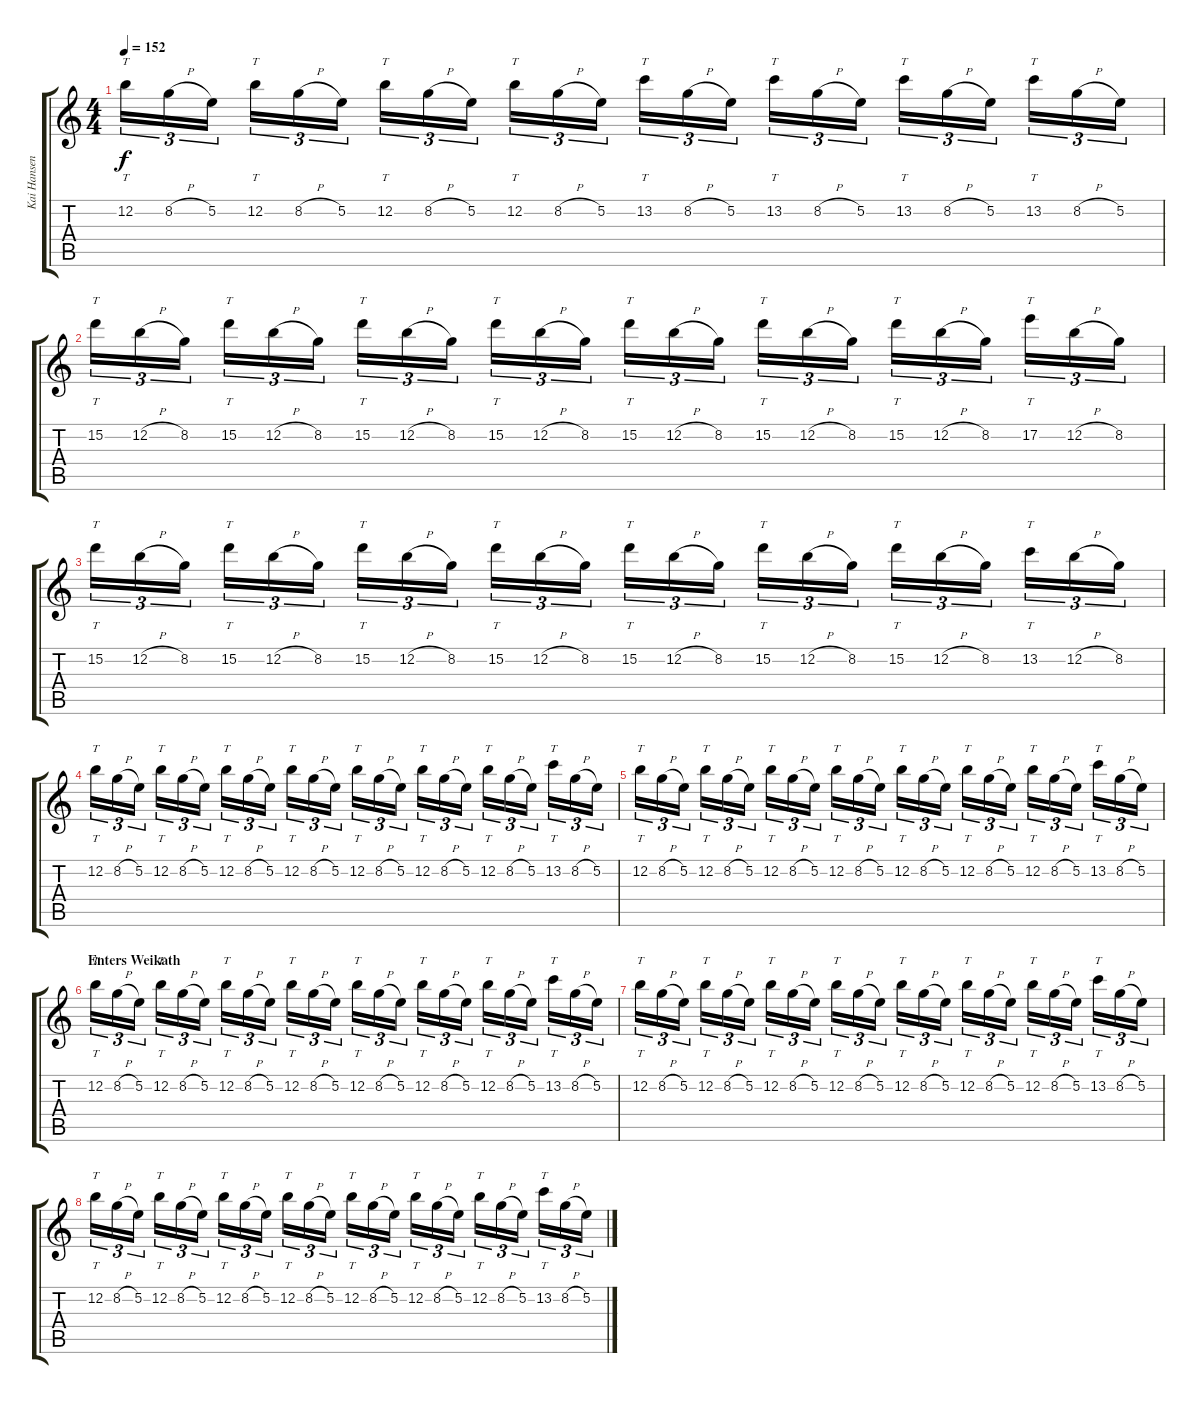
\track ("Kai Hansen" "Kai Hansen") {instrument distortionguitar}
\staff {score tabs}
\tuning (E4 B3 G3 D3 A2 E2) {hide}
\ts (4 4)
\tempo 152
\clef g2
\ks c
12.2.16{tt tu (3 2) dy f} 8.2{h}.16{tu (3 2)} 5.2.16{tu (3 2) beam splitsecondary} 12.2.16{tt tu (3 2)} 8.2{h}.16{tu (3 2)} 5.2.16{tu (3 2)} 12.2.16{tt tu (3 2)} 8.2{h}.16{tu (3 2)} 5.2.16{tu (3 2) beam splitsecondary} 12.2.16{tt tu (3 2)} 8.2{h}.16{tu (3 2)} 5.2.16{tu (3 2)} 13.2.16{tt tu (3 2)} 8.2{h}.16{tu (3 2)} 5.2.16{tu (3 2) beam splitsecondary} 13.2.16{tt tu (3 2)} 8.2{h}.16{tu (3 2)} 5.2.16{tu (3 2)} 13.2.16{tt tu (3 2)} 8.2{h}.16{tu (3 2)} 5.2.16{tu (3 2) beam splitsecondary} 13.2.16{tt tu (3 2)} 8.2{h}.16{tu (3 2)} 5.2.16{tu (3 2)} |
15.2.16{tt tu (3 2)} 12.2{h}.16{tu (3 2)} 8.2.16{tu (3 2) beam splitsecondary} 15.2.16{tt tu (3 2)} 12.2{h}.16{tu (3 2)} 8.2.16{tu (3 2)} 15.2.16{tt tu (3 2)} 12.2{h}.16{tu (3 2)} 8.2.16{tu (3 2) beam splitsecondary} 15.2.16{tt tu (3 2)} 12.2{h}.16{tu (3 2)} 8.2.16{tu (3 2)} 15.2.16{tt tu (3 2)} 12.2{h}.16{tu (3 2)} 8.2.16{tu (3 2) beam splitsecondary} 15.2.16{tt tu (3 2)} 12.2{h}.16{tu (3 2)} 8.2.16{tu (3 2)} 15.2.16{tt tu (3 2)} 12.2{h}.16{tu (3 2)} 8.2.16{tu (3 2) beam splitsecondary} 17.2.16{tt tu (3 2)} 12.2{h}.16{tu (3 2)} 8.2.16{tu (3 2)} |
15.2.16{tt tu (3 2)} 12.2{h}.16{tu (3 2)} 8.2.16{tu (3 2) beam splitsecondary} 15.2.16{tt tu (3 2)} 12.2{h}.16{tu (3 2)} 8.2.16{tu (3 2)} 15.2.16{tt tu (3 2)} 12.2{h}.16{tu (3 2)} 8.2.16{tu (3 2) beam splitsecondary} 15.2.16{tt tu (3 2)} 12.2{h}.16{tu (3 2)} 8.2.16{tu (3 2)} 15.2.16{tt tu (3 2)} 12.2{h}.16{tu (3 2)} 8.2.16{tu (3 2) beam splitsecondary} 15.2.16{tt tu (3 2)} 12.2{h}.16{tu (3 2)} 8.2.16{tu (3 2)} 15.2.16{tt tu (3 2)} 12.2{h}.16{tu (3 2)} 8.2.16{tu (3 2) beam splitsecondary} 13.2.16{tt tu (3 2)} 12.2{h}.16{tu (3 2)} 8.2.16{tu (3 2)} |
12.2.16{tt tu (3 2)} 8.2{h}.16{tu (3 2)} 5.2.16{tu (3 2) beam splitsecondary} 12.2.16{tt tu (3 2)} 8.2{h}.16{tu (3 2)} 5.2.16{tu (3 2)} 12.2.16{tt tu (3 2)} 8.2{h}.16{tu (3 2)} 5.2.16{tu (3 2) beam splitsecondary} 12.2.16{tt tu (3 2)} 8.2{h}.16{tu (3 2)} 5.2.16{tu (3 2)} 12.2.16{tt tu (3 2)} 8.2{h}.16{tu (3 2)} 5.2.16{tu (3 2) beam splitsecondary} 12.2.16{tt tu (3 2)} 8.2{h}.16{tu (3 2)} 5.2.16{tu (3 2)} 12.2.16{tt tu (3 2)} 8.2{h}.16{tu (3 2)} 5.2.16{tu (3 2) beam splitsecondary} 13.2.16{tt tu (3 2)} 8.2{h}.16{tu (3 2)} 5.2.16{tu (3 2)} |
12.2.16{tt tu (3 2)} 8.2{h}.16{tu (3 2)} 5.2.16{tu (3 2) beam splitsecondary} 12.2.16{tt tu (3 2)} 8.2{h}.16{tu (3 2)} 5.2.16{tu (3 2)} 12.2.16{tt tu (3 2)} 8.2{h}.16{tu (3 2)} 5.2.16{tu (3 2) beam splitsecondary} 12.2.16{tt tu (3 2)} 8.2{h}.16{tu (3 2)} 5.2.16{tu (3 2)} 12.2.16{tt tu (3 2)} 8.2{h}.16{tu (3 2)} 5.2.16{tu (3 2) beam splitsecondary} 12.2.16{tt tu (3 2)} 8.2{h}.16{tu (3 2)} 5.2.16{tu (3 2)} 12.2.16{tt tu (3 2)} 8.2{h}.16{tu (3 2)} 5.2.16{tu (3 2) beam splitsecondary} 13.2.16{tt tu (3 2)} 8.2{h}.16{tu (3 2)} 5.2.16{tu (3 2)} |
\section ("" "Enters Weikath")
12.2.16{tt tu (3 2) volume 14 balance 8} 8.2{h}.16{tu (3 2)} 5.2.16{tu (3 2) beam splitsecondary} 12.2.16{tt tu (3 2)} 8.2{h}.16{tu (3 2)} 5.2.16{tu (3 2)} 12.2.16{tt tu (3 2)} 8.2{h}.16{tu (3 2)} 5.2.16{tu (3 2) beam splitsecondary} 12.2.16{tt tu (3 2)} 8.2{h}.16{tu (3 2)} 5.2.16{tu (3 2)} 12.2.16{tt tu (3 2)} 8.2{h}.16{tu (3 2)} 5.2.16{tu (3 2) beam splitsecondary} 12.2.16{tt tu (3 2)} 8.2{h}.16{tu (3 2)} 5.2.16{tu (3 2)} 12.2.16{tt tu (3 2)} 8.2{h}.16{tu (3 2)} 5.2.16{tu (3 2) beam splitsecondary} 13.2.16{tt tu (3 2)} 8.2{h}.16{tu (3 2)} 5.2.16{tu (3 2)} |
12.2.16{tt tu (3 2)} 8.2{h}.16{tu (3 2)} 5.2.16{tu (3 2) beam splitsecondary} 12.2.16{tt tu (3 2)} 8.2{h}.16{tu (3 2)} 5.2.16{tu (3 2)} 12.2.16{tt tu (3 2)} 8.2{h}.16{tu (3 2)} 5.2.16{tu (3 2) beam splitsecondary} 12.2.16{tt tu (3 2)} 8.2{h}.16{tu (3 2)} 5.2.16{tu (3 2)} 12.2.16{tt tu (3 2)} 8.2{h}.16{tu (3 2)} 5.2.16{tu (3 2) beam splitsecondary} 12.2.16{tt tu (3 2)} 8.2{h}.16{tu (3 2)} 5.2.16{tu (3 2)} 12.2.16{tt tu (3 2)} 8.2{h}.16{tu (3 2)} 5.2.16{tu (3 2) beam splitsecondary} 13.2.16{tt tu (3 2)} 8.2{h}.16{tu (3 2)} 5.2.16{tu (3 2)} |
12.2.16{tt tu (3 2)} 8.2{h}.16{tu (3 2)} 5.2.16{tu (3 2) beam splitsecondary} 12.2.16{tt tu (3 2)} 8.2{h}.16{tu (3 2)} 5.2.16{tu (3 2)} 12.2.16{tt tu (3 2)} 8.2{h}.16{tu (3 2)} 5.2.16{tu (3 2) beam splitsecondary} 12.2.16{tt tu (3 2)} 8.2{h}.16{tu (3 2)} 5.2.16{tu (3 2)} 12.2.16{tt tu (3 2)} 8.2{h}.16{tu (3 2)} 5.2.16{tu (3 2) beam splitsecondary} 12.2.16{tt tu (3 2)} 8.2{h}.16{tu (3 2)} 5.2.16{tu (3 2)} 12.2.16{tt tu (3 2)} 8.2{h}.16{tu (3 2)} 5.2.16{tu (3 2) beam splitsecondary} 13.2.16{tt tu (3 2)} 8.2{h}.16{tu (3 2)} 5.2.16{tu (3 2)}
